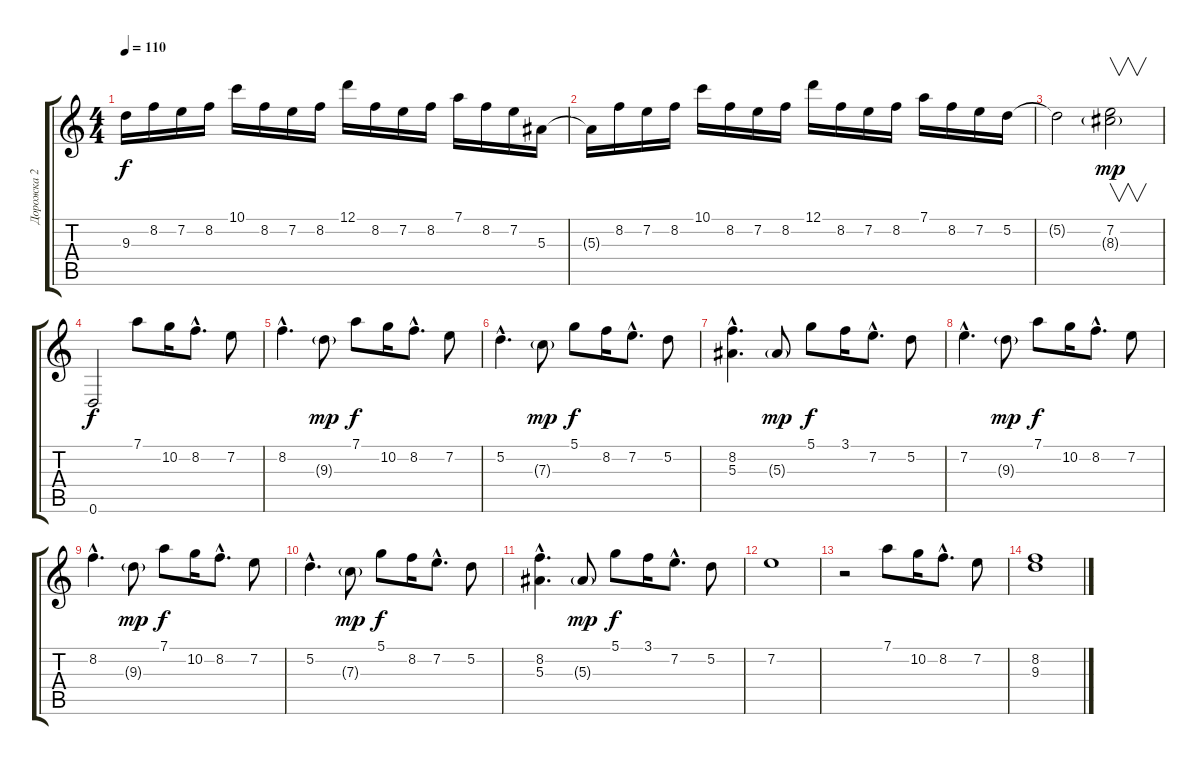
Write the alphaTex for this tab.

\track ("Дорожка 2" "Дорожка 2") {instrument distortionguitar}
\staff {score tabs}
\tuning (D4 A3 F3 C3 G2 D2) {hide}
\ts (4 4)
\tempo 110
\clef g2
\ks c
9.3{t}.16{dy f} 8.2.16 7.2.16 8.2.16 10.1.16 8.2.16 7.2.16 8.2.16 12.1.16 8.2.16 7.2.16 8.2.16 7.1.16 8.2.16 7.2.16 5.3.16 |
5.3{t}.16 8.2.16 7.2.16 8.2.16 10.1.16 8.2.16 7.2.16 8.2.16 12.1.16 8.2.16 7.2.16 8.2.16 7.1.16 8.2.16 7.2.16 5.2.16 |
5.2{t}.2 (7.2 8.3{g}).2{v dy mp} |
0.6.2{dy f} 7.1.8 10.2.16 8.2{hac}.8{d} 7.2.8 |
8.2{hac}.4{d} 9.3{g}.8{dy mp} 7.1.8{dy f} 10.2.16 8.2{hac}.8{d} 7.2.8 |
5.2{hac}.4{d} 7.3{g}.8{dy mp} 5.1.8{dy f} 8.2.16 7.2{hac}.8{d} 5.2.8 |
(8.2{hac} 5.3{hac}).4{d} 5.3{g}.8{dy mp} 5.1.8{dy f} 3.1.16 7.2{hac}.8{d} 5.2.8 |
7.2{hac}.4{d} 9.3{g}.8{dy mp} 7.1.8{dy f} 10.2.16 8.2{hac}.8{d} 7.2.8 |
8.2{hac}.4{d} 9.3{g}.8{dy mp} 7.1.8{dy f} 10.2.16 8.2{hac}.8{d} 7.2.8 |
5.2{hac}.4{d} 7.3{g}.8{dy mp} 5.1.8{dy f} 8.2.16 7.2{hac}.8{d} 5.2.8 |
(8.2{hac} 5.3{hac}).4{d} 5.3{g}.8{dy mp} 5.1.8{dy f} 3.1.16 7.2{hac}.8{d} 5.2.8 |
7.2.1 |
r.2 7.1.8 10.2.16 8.2{hac}.8{d} 7.2.8 |
(8.2 9.3).1
